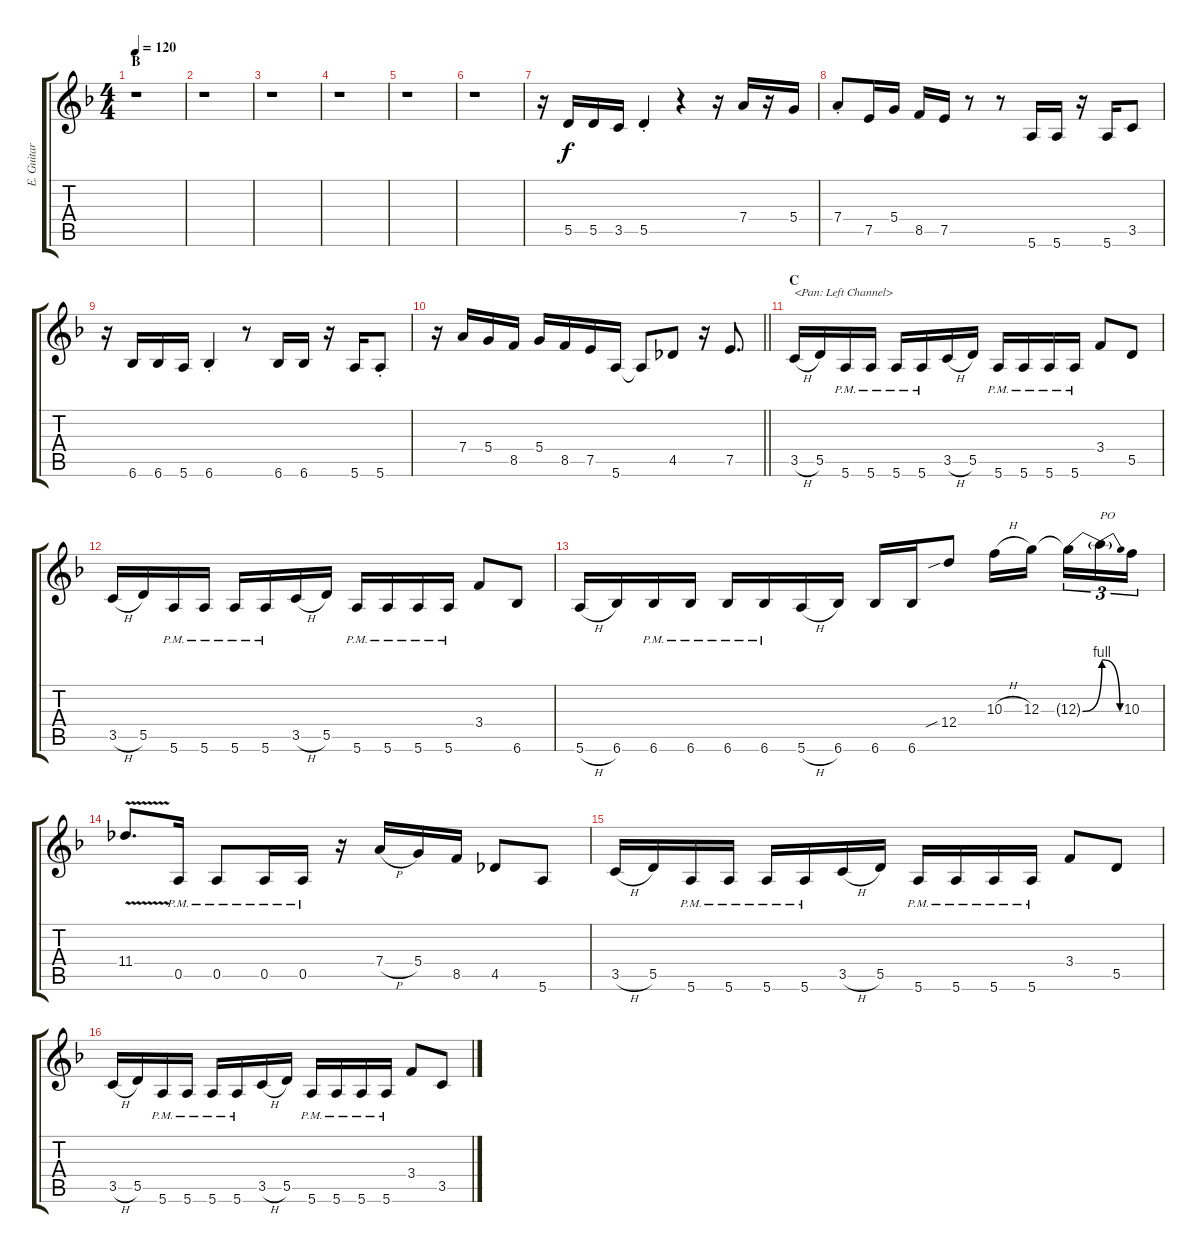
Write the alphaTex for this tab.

\track ("E. Guitar III" "E. Guitar ") {instrument overdrivenguitar}
\staff {score tabs}
\tuning (E4 B3 G3 D3 A2 E2) {hide}
\ts (4 4)
\section ("" "B")
\tempo 120
\clef g2
\ks f
r.1{dy f} |
r.1 |
r.1 |
r.1 |
r.1 |
r.1 |
r.16 5.5.16 5.5.16 3.5.16 5.5{st}.4 r.4 r.16 7.4.16 r.16 5.4.16 |
7.4{st}.8 7.5.16 5.4.16 8.5.16 7.5.16 r.8 r.8 5.6.16 5.6.16 r.16 5.6.16 3.5.8 |
r.16 6.6.16 6.6.16 5.6.16 6.6{st}.4 r.8 6.6.16 6.6.16 r.16 5.6.16 5.6{st}.8 |
\barLineRight lightlight
r.16 7.4.16 5.4.16 8.5.16 5.4.16 8.5.16 7.5.16 5.6.16 5.6{t}.8 4.5.8 r.16 7.5.8{d} |
\section ("" "C")
3.5{h}.16{txt "<Pan: Left Channel>" balance 1} 5.5.16 5.6{pm}.16 5.6{pm}.16 5.6{pm}.16 5.6{pm}.16 3.5{h}.16 5.5.16 5.6{pm}.16 5.6{pm}.16 5.6{pm}.16 5.6{pm}.16 3.4.8 5.5.8 |
3.5{h}.16 5.5.16 5.6{pm}.16 5.6{pm}.16 5.6{pm}.16 5.6{pm}.16 3.5{h}.16 5.5.16 5.6{pm}.16 5.6{pm}.16 5.6{pm}.16 5.6{pm}.16 3.4.8 6.6.8 |
5.6{h}.16 6.6.16 6.6{pm}.16 6.6{pm}.16 6.6{pm}.16 6.6{pm}.16 5.6{h}.16 6.6.16 6.6.16 6.6.16 12.4{sib}.8 10.3{h}.16 12.3.16{beam splitsecondary} 12.3{be (bend 0 0 60 4) t}.16{tu (3 2)} 12.3{be (release 0 4 60 0) t}.16{tu (3 2) txt "PO"} 10.3.16{tu (3 2)} |
11.4{v}.8{d} 0.5{pm}.16 0.5{pm}.8 0.5{pm}.16 0.5{pm}.16 r.16 7.4{h}.16 5.4.16 8.5.16 4.5.8 5.6.8 |
3.5{h}.16 5.5.16 5.6{pm}.16 5.6{pm}.16 5.6{pm}.16 5.6{pm}.16 3.5{h}.16 5.5.16 5.6{pm}.16 5.6{pm}.16 5.6{pm}.16 5.6{pm}.16 3.4.8 5.5.8 |
3.5{h}.16 5.5.16 5.6{pm}.16 5.6{pm}.16 5.6{pm}.16 5.6{pm}.16 3.5{h}.16 5.5.16 5.6{pm}.16 5.6{pm}.16 5.6{pm}.16 5.6{pm}.16 3.4.8 3.5.8
